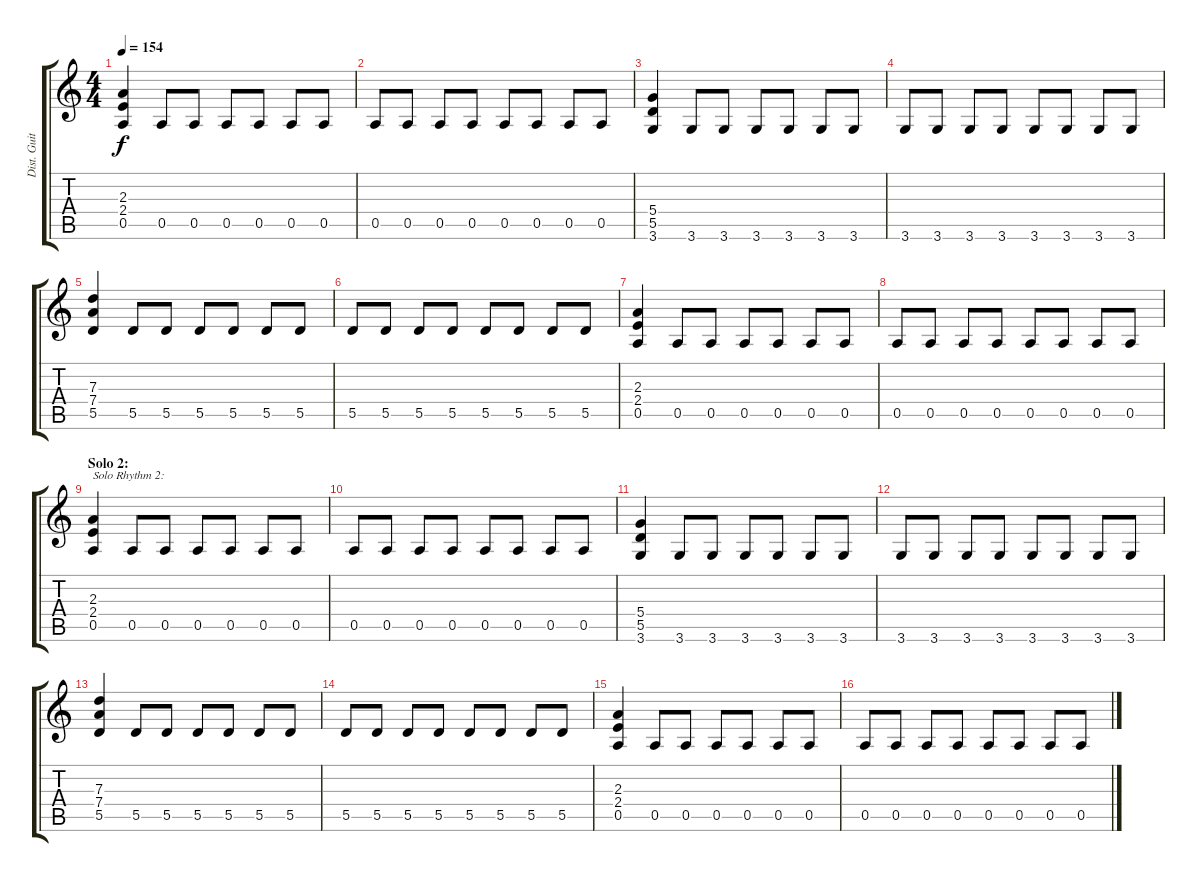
\track ("Dist. Guitar 1" "Dist. Guit") {instrument distortionguitar}
\staff {score tabs}
\tuning (E4 B3 G3 D3 A2 E2) {hide}
\ts (4 4)
\tempo 154
\clef g2
\ks c
(2.3 2.4 0.5).4{dy f} 0.5.8 0.5.8 0.5.8 0.5.8 0.5.8 0.5.8 |
0.5.8 0.5.8 0.5.8 0.5.8 0.5.8 0.5.8 0.5.8 0.5.8 |
(5.4 5.5 3.6).4 3.6.8 3.6.8 3.6.8 3.6.8 3.6.8 3.6.8 |
3.6.8 3.6.8 3.6.8 3.6.8 3.6.8 3.6.8 3.6.8 3.6.8 |
(7.3 7.4 5.5).4 5.5.8 5.5.8 5.5.8 5.5.8 5.5.8 5.5.8 |
5.5.8 5.5.8 5.5.8 5.5.8 5.5.8 5.5.8 5.5.8 5.5.8 |
(2.3 2.4 0.5).4 0.5.8 0.5.8 0.5.8 0.5.8 0.5.8 0.5.8 |
0.5.8 0.5.8 0.5.8 0.5.8 0.5.8 0.5.8 0.5.8 0.5.8 |
\section ("" "Solo 2:")
(2.3 2.4 0.5).4{txt "Solo Rhythm 2:"} 0.5.8 0.5.8 0.5.8 0.5.8 0.5.8 0.5.8 |
0.5.8 0.5.8 0.5.8 0.5.8 0.5.8 0.5.8 0.5.8 0.5.8 |
(5.4 5.5 3.6).4 3.6.8 3.6.8 3.6.8 3.6.8 3.6.8 3.6.8 |
3.6.8 3.6.8 3.6.8 3.6.8 3.6.8 3.6.8 3.6.8 3.6.8 |
(7.3 7.4 5.5).4 5.5.8 5.5.8 5.5.8 5.5.8 5.5.8 5.5.8 |
5.5.8 5.5.8 5.5.8 5.5.8 5.5.8 5.5.8 5.5.8 5.5.8 |
(2.3 2.4 0.5).4 0.5.8 0.5.8 0.5.8 0.5.8 0.5.8 0.5.8 |
0.5.8 0.5.8 0.5.8 0.5.8 0.5.8 0.5.8 0.5.8 0.5.8
